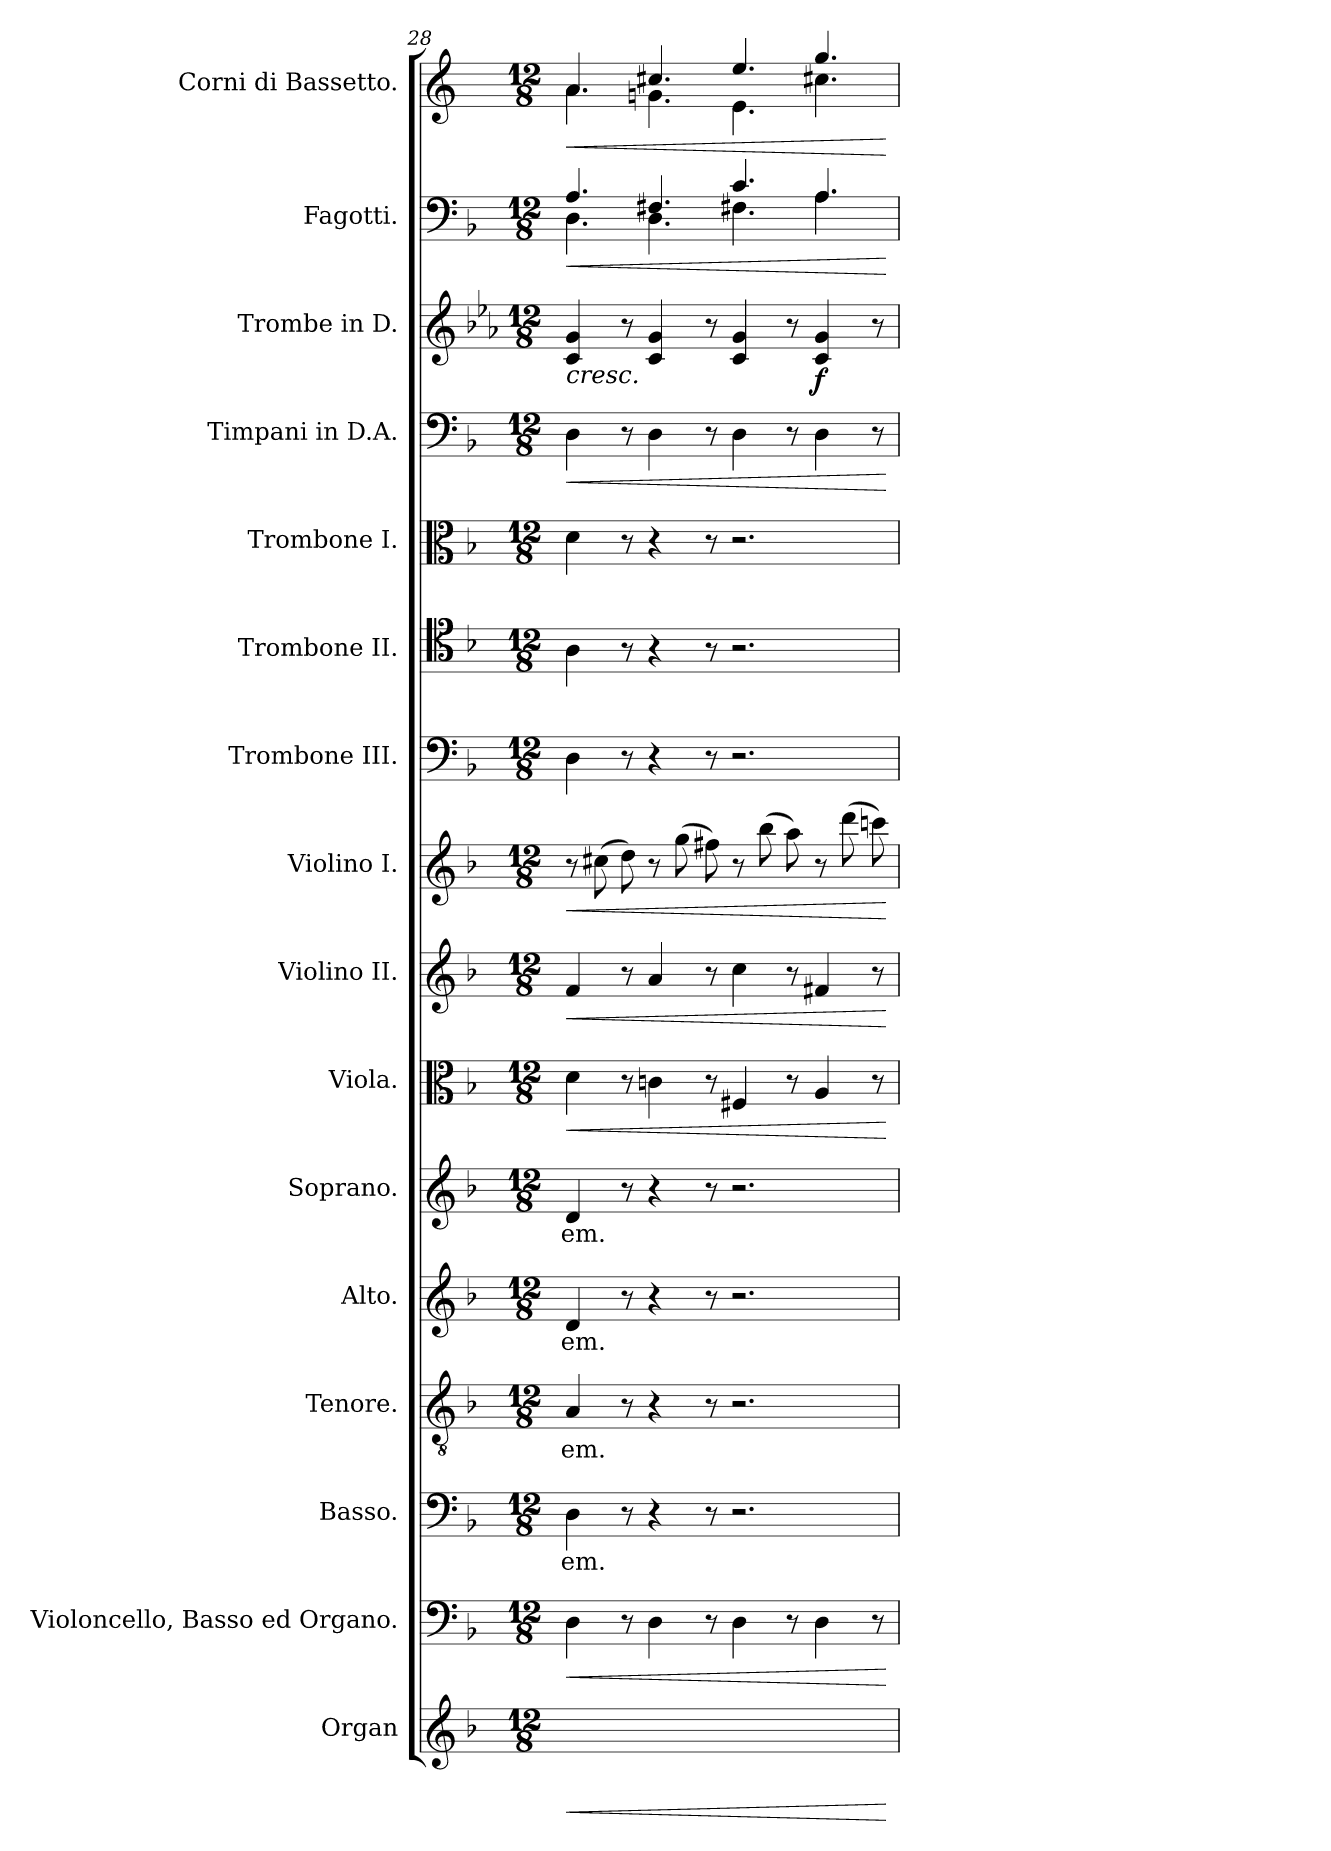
**kern	**dynam	**kern	**dynam	**kern	**text	**kern	**text	**kern	**text	**kern	**text	**kern	**dynam	**kern	**dynam	**kern	**dynam	**kern	**dynam	**kern	**kern	**kern	**dynam	**kern	**dynam	**kern	**dynam	**kern	**dynam
*part16	*part16	*part15	*part15	*part14	*part14	*part13	*part13	*part12	*part12	*part11	*part11	*part10	*part10	*part9	*part9	*part8	*part8	*part7	*part7	*part6	*part5	*part4	*part4	*part3	*part3	*part2	*part2	*part1	*part1
*staff16	*staff16	*staff15	*staff15	*staff14	*staff14	*staff13	*staff13	*staff12	*staff12	*staff11	*staff11	*staff10	*staff10	*staff9	*staff9	*staff8	*staff8	*staff7	*staff7	*staff6	*staff5	*staff4	*staff4	*staff3	*staff3	*staff2	*staff2	*staff1	*staff1
*I"Organ	*	*I"Violoncello, Basso ed Organo.	*	*I"Basso.	*	*I"Tenore.	*	*I"Alto.	*	*I"Soprano.	*	*I"Viola.	*	*I"Violino II.	*	*I"Violino I.	*	*I"Trombone III.	*	*I"Trombone II.	*I"Trombone I.	*I"Timpani in D.A.	*	*I"Trombe in D.	*	*I"Fagotti.	*	*I"Corni di Bassetto.	*
*	*	*	*	*	*	*	*	*	*	*	*	*	*	*	*	*	*	*	*	*I'Trb	*I'Trb	*I'Timp	*	*	*	*	*	*	*
*clefG2	*	*clefF4	*	*clefF4	*	*clefGv2	*	*clefG2	*	*clefG2	*	*clefC3	*	*clefG2	*	*clefG2	*	*clefF4	*	*clefC4	*clefC3	*clefF4	*	*clefG2	*	*clefF4	*	*clefG2	*
*	*	*	*	*	*	*	*	*	*	*	*	*	*	*	*	*	*	*	*	*	*	*	*	*ITrd-1c-2	*	*	*	*ITrd4c7	*
*k[b-]	*	*k[b-]	*	*k[b-]	*	*k[b-]	*	*k[b-]	*	*k[b-]	*	*k[b-]	*	*k[b-]	*	*k[b-]	*	*k[b-]	*	*k[b-]	*k[b-]	*k[b-]	*	*k[b-]	*	*k[b-]	*	*k[b-]	*
*M12/8	*	*M12/8	*	*M12/8	*	*M12/8	*	*M12/8	*	*M12/8	*	*M12/8	*	*M12/8	*	*M12/8	*	*M12/8	*	*M12/8	*M12/8	*M12/8	*	*M12/8	*	*M12/8	*	*M12/8	*
=28	=28	=28	=28	=28	=28	=28	=28	=28	=28	=28	=28	=28	=28	=28	=28	=28	=28	=28	=28	=28	=28	=28	=28	=28	=28	=28	=28	=28	=28
!	!LO:HP:b	!	!LO:HP:b	!	!LO:LY:b	!	!LO:LY:b	!	!LO:LY:b	!	!LO:LY:b	!	!LO:HP:b	!	!LO:HP:b	!	!LO:HP:b	!	!LO:DY:a	!	!	!	!LO:HP:b	!	!LO:HP:b	!	!LO:HP:b	!	!LO:HP:b
*	*	*^	*	*	*	*	*	*	*	*	*	*	*	*	*	*	*	*	*	*	*	*	*	*	*	*^	*	*^	*
4D\yy 4d\yy 4fn\yy 4a\yy 4dd\yy	<	4D\	4DD\yy	<	4D\	-em.	4A/	-em.	4d/	-em.	4d/	-em.	4d\	<	4f/	<	8r	<	4D\	other-dynamics	4A\	4d\	4D\	<	4d/ 4a/	<	4.A/	4.D\	<	4.d/	4.d\	<
.	.	.	.	.	.	.	.	.	.	.	.	.	.	.	.	.	(>8cc#X\	.	.	.	.	.	.	.	.	.	.	.	.	.	.	.
8ryy	.	8r	8ryy	.	8r	.	8r	.	8r	.	8r	.	8r	.	8r	.	8dd\)	.	8r	.	8r	8r	8r	.	8r	.	.	.	.	.	.	.
4D\yy 4d\yy 4f#X\yy 4a\yy 4dd\yy	.	4D\	4DD\yy	.	4r	.	4r	.	4r	.	4r	.	4cn\	.	4a/	.	8r	.	4r	.	4r	4r	4D\	.	4d/ 4a/	.	4.F#X/	4.D\	.	4.f#X/	4.cn\	.
.	.	.	.	.	.	.	.	.	.	.	.	.	.	.	.	.	(>8gg\	.	.	.	.	.	.	.	.	.	.	.	.	.	.	.
8ryy	.	8r	8ryy	.	8r	.	8r	.	8r	.	8r	.	8r	.	8r	.	8ff#X\)	.	8r	.	8r	8r	8r	.	8r	.	.	.	.	.	.	.
4D\yy 4d\yy 4f#\yy 4a\yy 4dd\yy	.	4D\	4DD\yy	.	2.r	.	2.r	.	2.r	.	2.r	.	4F#X/	.	4cc\	.	8r	.	2.r	.	2.r	2.r	4D\	.	4d/ 4a/	.	4.c/	4.F#X\	.	4.a/	4.A\	.
.	.	.	.	.	.	.	.	.	.	.	.	.	.	.	.	.	(>8bb-\	.	.	.	.	.	.	.	.	.	.	.	.	.	.	.
8ryy	.	8r	8ryy	.	.	.	.	.	.	.	.	.	8r	.	8r	.	8aa\)	.	.	.	.	.	8r	.	8r	.	.	.	.	.	.	.
!	!	!	!	!	!	!	!	!	!	!	!	!	!	!	!	!	!	!	!	!	!	!	!	!	!	!LO:DY:b	!	!	!	!	!	!
4D\yy 4d\yy 4f#\yy 4a\yy 4dd\yy	.	4D\	4DD\yy	.	.	.	.	.	.	.	.	.	4A/	.	4f#X/	.	8r	.	.	.	.	.	4D\	.	4d/ 4a/	f	4.A/	4.A\	.	4.cc/	4.f#X\	.
.	.	.	.	.	.	.	.	.	.	.	.	.	.	.	.	.	(>8ddd\	.	.	.	.	.	.	.	.	.	.	.	.	.	.	.
8ryy	.	8r	8ryy	.	.	.	.	.	.	.	.	.	8r	.	8r	.	8cccn\)	.	.	.	.	.	8r	.	8r	.	.	.	.	.	.	.
*	*	*	*	*	*	*	*	*	*	*	*	*	*	*	*	*	*	*	*	*	*	*	*	*	*	*	*v	*v	*	*	*	*
*	*	*v	*v	*	*	*	*	*	*	*	*	*	*	*	*	*	*	*	*	*	*	*	*	*	*	*	*	*	*v	*v	*
.	[	.	[	.	.	.	.	.	.	.	.	.	[	.	[	.	[	.	.	.	.	.	[	.	[	.	[	.	[
=	=	=	=	=	=	=	=	=	=	=	=	=	=	=	=	=	=	=	=	=	=	=	=	=	=	=	=	=	=
*-	*-	*-	*-	*-	*-	*-	*-	*-	*-	*-	*-	*-	*-	*-	*-	*-	*-	*-	*-	*-	*-	*-	*-	*-	*-	*-	*-	*-	*-
